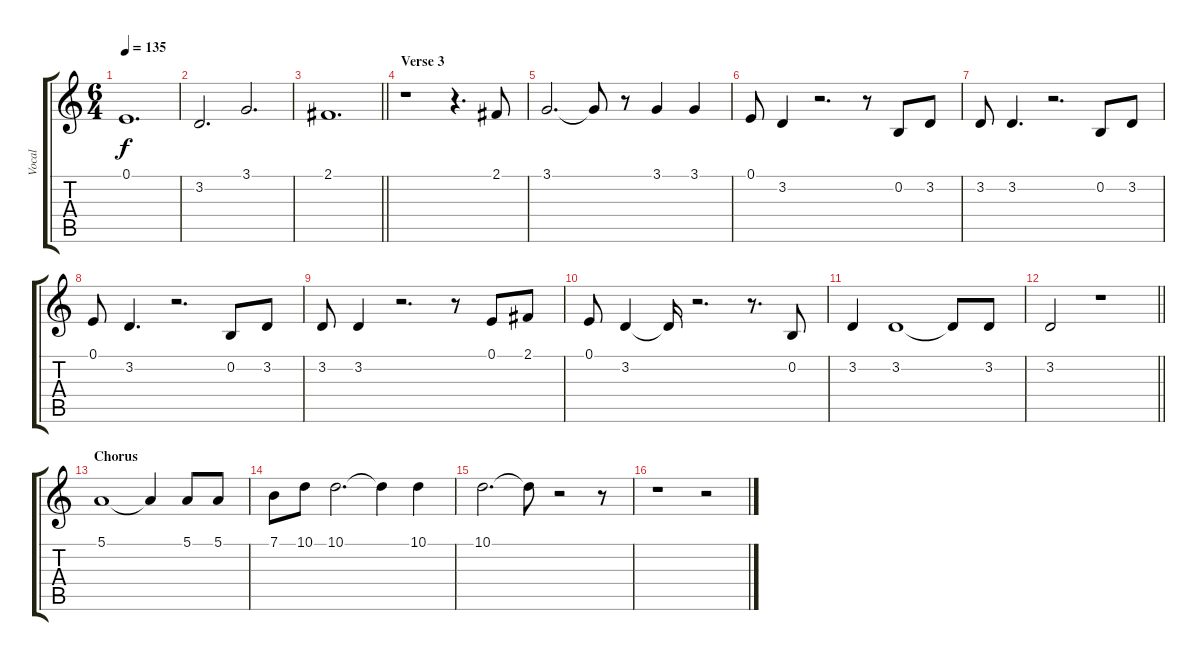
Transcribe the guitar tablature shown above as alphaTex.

\track ("Vocal" "Vocal") {instrument englishhorn}
\staff {score tabs}
\tuning (E4 B3 G3 D3 A2 E2) {hide}
\ts (6 4)
\tempo 135
\clef g2
\ks c
0.1.1{d dy f} |
3.2.2{d} 3.1.2{d} |
\barLineRight lightlight
2.1.1{d} |
\section ("" "Verse 3")
r.1 r.4{d} 2.1.8{instrument englishhorn} |
3.1.2{d balance 8} 3.1{t}.8 r.8 3.1.4 3.1.4 |
0.1.8 3.2.4 r.2{d} r.8 0.2.8 3.2.8 |
3.2.8 3.2.4{d} r.2{d} 0.2.8 3.2.8 |
0.1.8 3.2.4{d} r.2{d} 0.2.8 3.2.8 |
3.2.8 3.2.4 r.2{d} r.8 0.1.8 2.1.8 |
0.1.8 3.2.4 3.2{t}.16 r.2{d} r.8{d} 0.2.8 |
3.2.4 3.2.1 3.2{t}.8 3.2.8 |
\barLineRight lightlight
3.2.2 r.1 |
\section ("" "Chorus")
5.1.1 5.1{t}.4 5.1.8 5.1.8 |
7.1.8 10.1.8 10.1.2{d} 10.1{t}.4 10.1.4 |
10.1.2{d} 10.1{t}.8 r.2 r.8 |
r.1 r.2
